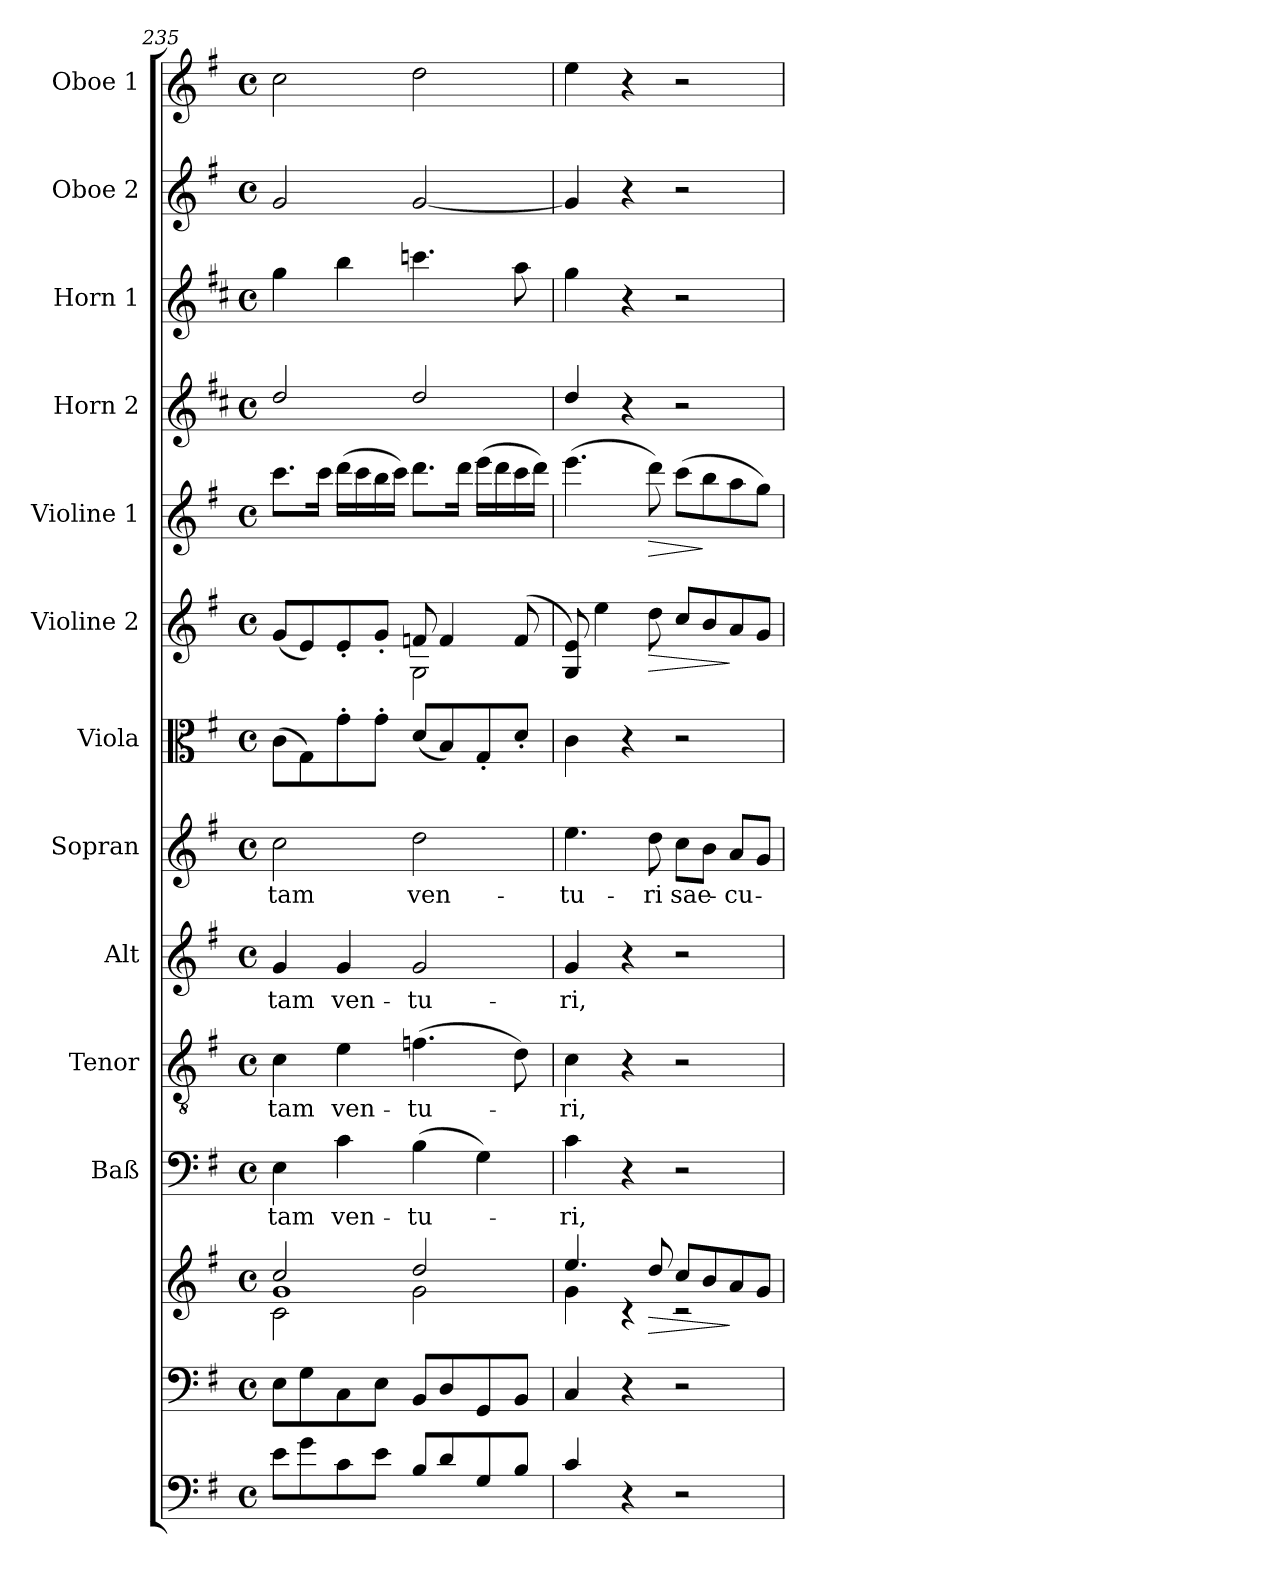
**kern	**kern	**kern	**dynam	**kern	**text	**kern	**text	**kern	**text	**kern	**text	**kern	**kern	**dynam	**kern	**dynam	**kern	**kern	**kern	**kern
*part13	*part12	*part12	*part12	*part11	*part11	*part10	*part10	*part9	*part9	*part8	*part8	*part7	*part6	*part6	*part5	*part5	*part4	*part3	*part2	*part1
*staff14	*staff13	*staff12	*staff12/13	*staff11	*staff11	*staff10	*staff10	*staff9	*staff9	*staff8	*staff8	*staff7	*staff6	*staff6	*staff5	*staff5	*staff4	*staff3	*staff2	*staff1
*	*	*	*	*I"Baß	*	*I"Tenor	*	*I"Alt	*	*I"Sopran	*	*I"Viola	*I"Violine 2	*	*I"Violine 1	*	*I"Horn 2	*I"Horn 1	*I"Oboe 2	*I"Oboe 1
*	*	*	*	*I'Baß	*	*I'Ten	*	*I'Alt	*	*I'Sop	*	*I'Vla.	*I'Vln. 2	*	*I'Vln. 1	*	*I'Hrn. 2	*I'Hrn. 1	*I'Ob. 2	*I'Ob. 1
!!LO:PB:g=z
*clefF4	*clefF4	*clefG2	*	*clefF4	*	*clefGv2	*	*clefG2	*	*clefG2	*	*clefC3	*clefG2	*	*clefG2	*	*clefG2	*clefG2	*clefG2	*clefG2
*ITrd7c12	*	*	*	*	*	*	*	*	*	*	*	*	*	*	*	*	*ITrd4c7	*ITrd4c7	*	*
*k[f#]	*k[f#]	*k[f#]	*	*k[f#]	*	*k[f#]	*	*k[f#]	*	*k[f#]	*	*k[f#]	*k[f#]	*	*k[f#]	*	*k[f#]	*k[f#]	*k[f#]	*k[f#]
*G:	*G:	*G:	*	*G:	*	*G:	*	*G:	*	*G:	*	*G:	*G:	*	*G:	*	*G:	*G:	*G:	*G:
*M4/4	*M4/4	*M4/4	*	*M4/4	*	*M4/4	*	*M4/4	*	*M4/4	*	*M4/4	*M4/4	*	*M4/4	*	*M4/4	*M4/4	*M4/4	*M4/4
*met(c)	*met(c)	*met(c)	*	*met(c)	*	*met(c)	*	*met(c)	*	*met(c)	*	*met(c)	*met(c)	*	*met(c)	*	*met(c)	*met(c)	*met(c)	*met(c)
=235	=235	=235	=235	=235	=235	=235	=235	=235	=235	=235	=235	=235	=235	=235	=235	=235	=235	=235	=235	=235
*	*	*^	*	*	*	*	*	*	*	*	*	*	*	*	*	*	*	*	*	*
*	*	*	*^	*	*	*	*	*	*	*	*	*	*	*	*	*	*	*	*	*	*
!	!	!	!	!	!	!	!LO:LY:b	!	!LO:LY:b	!	!LO:LY:b	!	!LO:LY:b	!	!	!	!	!	!	!	!	!
*	*	*	*	*	*	*	*	*	*	*	*	*	*	*	*^	*	*	*	*	*	*	*
8E\L	8E\L	2cc/	2c\	1g	.	4E\	-tam	4c\	-tam	4g/	-tam	2cc\	-tam	(>8c\L	(<8g/L	2ryy	.	8.ccc\L	.	2g/	4cc\	2g/	2cc\
8G\	8G\	.	.	.	.	.	.	.	.	.	.	.	.	8G\)	8e/)	.	.	.	.	.	.	.	.
.	.	.	.	.	.	.	.	.	.	.	.	.	.	.	.	.	.	16ccc\Jk	.	.	.	.	.
!	!	!	!	!	!	!	!LO:LY:b	!	!LO:LY:b	!	!LO:LY:b	!	!	!	!	!	!	!	!	!	!	!	!
8C\	8C\	.	.	.	.	4c\	ven-	4e\	ven-	4g/	ven-	.	.	8g'>\	8e'</	.	.	(>16ddd\LL	.	.	4ee\	.	.
.	.	.	.	.	.	.	.	.	.	.	.	.	.	.	.	.	.	16ccc\	.	.	.	.	.
8E\J	8E\J	.	.	.	.	.	.	.	.	.	.	.	.	8g'>\J	8g'</J	.	.	16bb\	.	.	.	.	.
.	.	.	.	.	.	.	.	.	.	.	.	.	.	.	.	.	.	16ccc\JJ)	.	.	.	.	.
!	!	!	!	!	!	!	!LO:LY:b	!	!LO:LY:b	!	!LO:LY:b	!	!LO:LY:b	!	!	!	!	!	!	!	!	!	!
8BB/L	8BB/L	2dd/	2g\	.	.	(>4B\	-tu-	(>4.fn\	-tu-	2g/	-tu-	2dd\	ven-	(<8d/L	8fn/	2G\	.	8.ddd\L	.	2g/	4.ffn\	[2g/	2dd\
8D/	8D/	.	.	.	.	.	.	.	.	.	.	.	.	8B/)	4f/	.	.	.	.	.	.	.	.
.	.	.	.	.	.	.	.	.	.	.	.	.	.	.	.	.	.	16ddd\Jk	.	.	.	.	.
8GG/	8GG/	.	.	.	.	4G\)	.	.	.	.	.	.	.	8G'</	.	.	.	(>16eee\LL	.	.	.	.	.
.	.	.	.	.	.	.	.	.	.	.	.	.	.	.	.	.	.	16ddd\	.	.	.	.	.
8BB/J	8BB/J	.	.	.	.	.	.	8d\)	.	.	.	.	.	8d'</J	(8f/	.	.	16ccc\	.	.	8dd\	.	.
.	.	.	.	.	.	.	.	.	.	.	.	.	.	.	.	.	.	16ddd\JJ)	.	.	.	.	.
*	*	*	*v	*v	*	*	*	*	*	*	*	*	*	*	*v	*v	*	*	*	*	*	*	*
=236	=236	=236	=236	=236	=236	=236	=236	=236	=236	=236	=236	=236	=236	=236	=236	=236	=236	=236	=236	=236	=236
!	!	!	!	!	!	!LO:LY:b	!	!LO:LY:b	!	!LO:LY:b	!	!LO:LY:b	!	!	!	!	!	!	!	!	!
4C/	4C/	4.ee/	4g\	.	4c\	-ri,	4c\	-ri,	4g/	-ri,	4.ee\	-tu-	4c\	8G/ 8e/)	.	(>4.eee\	.	4g/	4cc\	4g/]	4ee\
.	.	.	.	.	.	.	.	.	.	.	.	.	.	4ee\	.	.	.	.	.	.	.
4r	4r	.	4rc	.	4r	.	4r	.	4r	.	.	.	4r	.	.	.	.	4r	4r	4r	4r
!	!	!	!	!LO:HP:b	!	!	!	!	!	!	!	!LO:LY:b	!	!	!LO:HP:b	!	!LO:HP:b	!	!	!	!
.	.	8dd/	.	>	.	.	.	.	.	.	8dd\	-ri	.	8dd\	>	8ddd\)	>	.	.	.	.
!	!	!	!	!	!	!	!	!	!	!	!	!LO:LY:b	!	!	!	!	!	!	!	!	!
2r	2r	8cc/L	2rc	.	2r	.	2r	.	2r	.	8cc\L	sae-	2r	8cc/L	.	(>8ccc\L	.	2r	2r	2r	2r
.	.	8b/	.	.	.	.	.	.	.	.	8b\J	.	.	8b/	.	8bb\	]	.	.	.	.
!	!	!	!	!	!	!	!	!	!	!	!	!LO:LY:b	!	!	!	!	!	!	!	!	!
.	.	8a/	.	]	.	.	.	.	.	.	8a/L	-cu-	.	8a/	]	8aa\	.	.	.	.	.
.	.	8g/J	.	.	.	.	.	.	.	.	8g/J	.	.	8g/J	.	8gg\J)	.	.	.	.	.
*	*	*v	*v	*	*	*	*	*	*	*	*	*	*	*	*	*	*	*	*	*	*
=	=	=	=	=	=	=	=	=	=	=	=	=	=	=	=	=	=	=	=	=
*-	*-	*-	*-	*-	*-	*-	*-	*-	*-	*-	*-	*-	*-	*-	*-	*-	*-	*-	*-	*-
